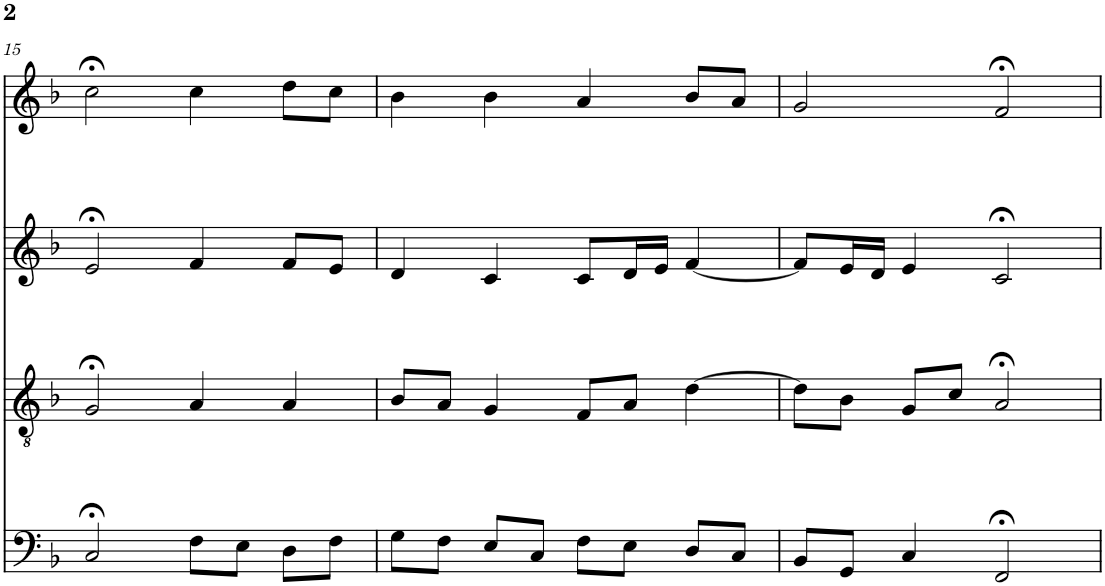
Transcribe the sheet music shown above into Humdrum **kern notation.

**kern	**kern	**kern	**kern
*part4	*part3	*part2	*part1
*staff4	*staff3	*staff2	*staff1
*I"bass	*I"tenor	*I"alto	*I"soprn
!!LO:PB:g=z
*clefF4	*clefGv2	*clefG2	*clefG2
*k[b-]	*k[b-]	*k[b-]	*k[b-]
*F:	*F:	*F:	*F:
*M4/4	*M4/4	*M4/4	*M4/4
=15	=15	=15	=15
2C;</	2G;</	2e;</	2cc;<\
8F\L	4A/	4f/	4cc\
8E\J	.	.	.
8D\L	4A/	8f/L	8dd\L
8F\J	.	8e/J	8cc\J
=16	=16	=16	=16
8G\L	8B-/L	4d/	4b-\
8F\J	8A/J	.	.
8E/L	4G/	4c/	4b-\
8C/J	.	.	.
8F\L	8F/L	8c/L	4a/
8E\J	8A/J	16d/L	.
.	.	16e/JJ	.
8D/L	[4d\	[4f/	8b-/L
8C/J	.	.	8a/J
=17	=17	=17	=17
8BB-/L	8d\L]	8f/L]	2g/
8GG/J	8B-\J	16e/L	.
.	.	16d/JJ	.
4C/	8G/L	4e/	.
.	8c/J	.	.
2FF;</	2A;</	2c;</	2f;</
=	=	=	=
*-	*-	*-	*-
